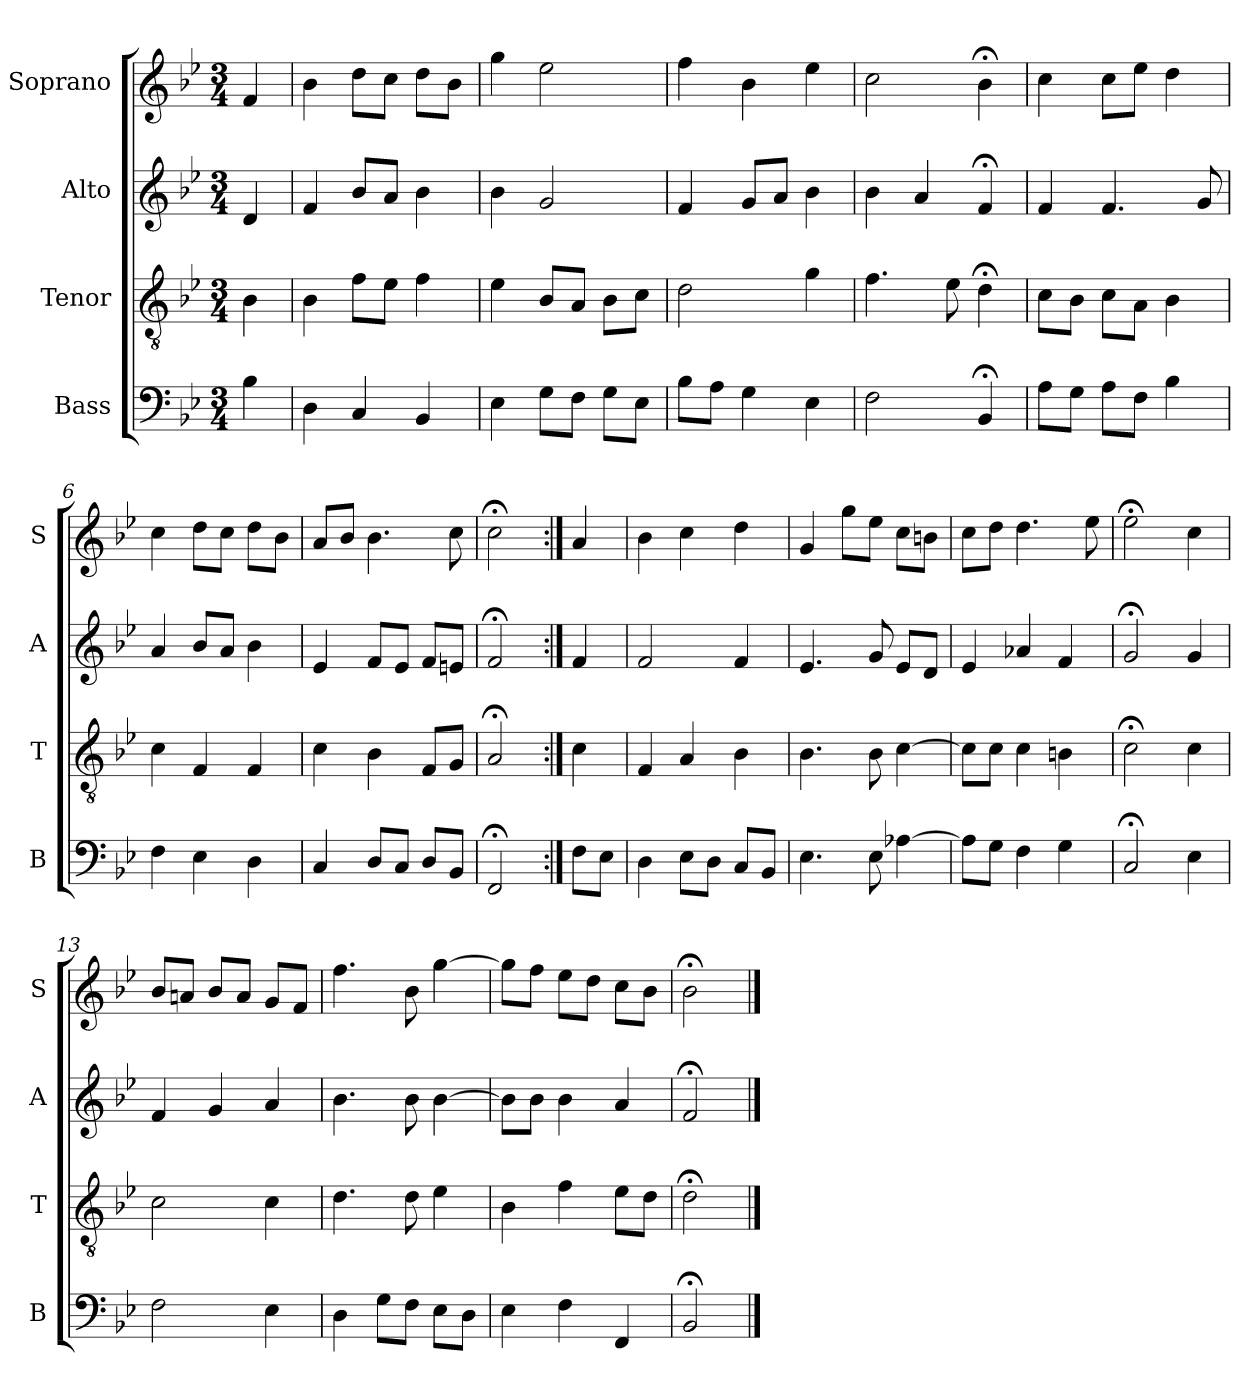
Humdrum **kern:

**kern	**kern	**kern	**kern
*part4	*part3	*part2	*part1
*staff4	*staff3	*staff2	*staff1
*I"Bass	*I"Tenor	*I"Alto	*I"Soprano
*I'B	*I'T	*I'A	*I'S
*clefF4	*clefGv2	*clefG2	*clefG2
*k[b-e-]	*k[b-e-]	*k[b-e-]	*k[b-e-]
*B-:	*B-:	*B-:	*B-:
*M3/4	*M3/4	*M3/4	*M3/4
*MM100	*MM100	*MM100	*MM100
=	=	=	=
4B-	4B-	4d	4f
=1	=1	=1	=1
4D	4B-	4f	4b-
4C	8fL	8b-L	8ddL
.	8e-J	8aJ	8ccJ
4BB-	4f	4b-	8ddL
.	.	.	8b-J
=2	=2	=2	=2
4E-	4e-	4b-	4gg
8GL	8B-L	2g	2ee-
8FJ	8AJ	.	.
8GL	8B-L	.	.
8E-J	8cJ	.	.
=3	=3	=3	=3
8B-L	2d	4f	4ff
8AJ	.	.	.
4G	.	8gL	4b-
.	.	8aJ	.
4E-	4g	4b-	4ee-
=4	=4	=4	=4
2F	4.f	4b-	2cc
.	.	4a	.
.	8e-	.	.
4BB-;<	4d;<	4f;<	4b-;<
=5	=5	=5	=5
8AL	8cL	4f	4cc
8GJ	8B-J	.	.
8AL	8cL	4.f	8ccL
8FiJ	8AiJ	.	8ee-J
4B-i	4B-i	.	4dd
.	.	8g	.
=6	=6	=6	=6
4F	4c	4a	4cc
4E-	4F	8b-L	8ddL
.	.	8aJ	8ccJ
4D	4F	4b-	8ddL
.	.	.	8b-J
=7	=7	=7	=7
4C	4c	4e-	8aL
.	.	.	8b-J
8DL	4B-	8fL	4.b-
8CJ	.	8e-J	.
8DL	8FL	8fL	.
8BB-J	8GJ	8enJ	8cc
=8	=8	=8	=8
2FF;<	2A;<	2f;<	2cc;<
=:|!	=:|!	=:|!	=:|!
8FL	4c	4f	4a
8E-J	.	.	.
=9	=9	=9	=9
4D	4F	2f	4b-
8E-L	4A	.	4cc
8DJ	.	.	.
8CL	4B-	4f	4dd
8BB-J	.	.	.
=10	=10	=10	=10
4.E-	4.B-	4.e-	4g
.	.	.	8ggL
8E-	8B-	8g	8ee-J
[4A-X	[4c	8e-L	8ccL
.	.	8dJ	8bnJ
=11	=11	=11	=11
8A-L]	8cL]	4e-	8ccL
8GJ	8cJ	.	8ddJ
4F	4c	4a-X	4.dd
4G	4Bn	4f	.
.	.	.	8ee-
=12	=12	=12	=12
2C;<	2c;<	2g;<	2ee-;<
4E-	4c	4g	4cc
=13	=13	=13	=13
2F	2c	4f	8b-L
.	.	.	8anJ
.	.	4g	8b-L
.	.	.	8aJ
4E-	4c	4a	8gL
.	.	.	8fJ
=14	=14	=14	=14
4D	4.d	4.b-	4.ff
8GL	.	.	.
8FJ	8d	8b-	8b-
8E-L	4e-	[4b-	[4gg
8DJ	.	.	.
=15	=15	=15	=15
4E-	4B-	8b-L]	8ggL]
.	.	8b-J	8ffJ
4F	4f	4b-	8ee-L
.	.	.	8ddJ
4FF	8e-L	4a	8ccL
.	8dJ	.	8b-J
=16	=16	=16	=16
2BB-;<	2d;<	2f;<	2b-;<
==	==	==	==
*-	*-	*-	*-
